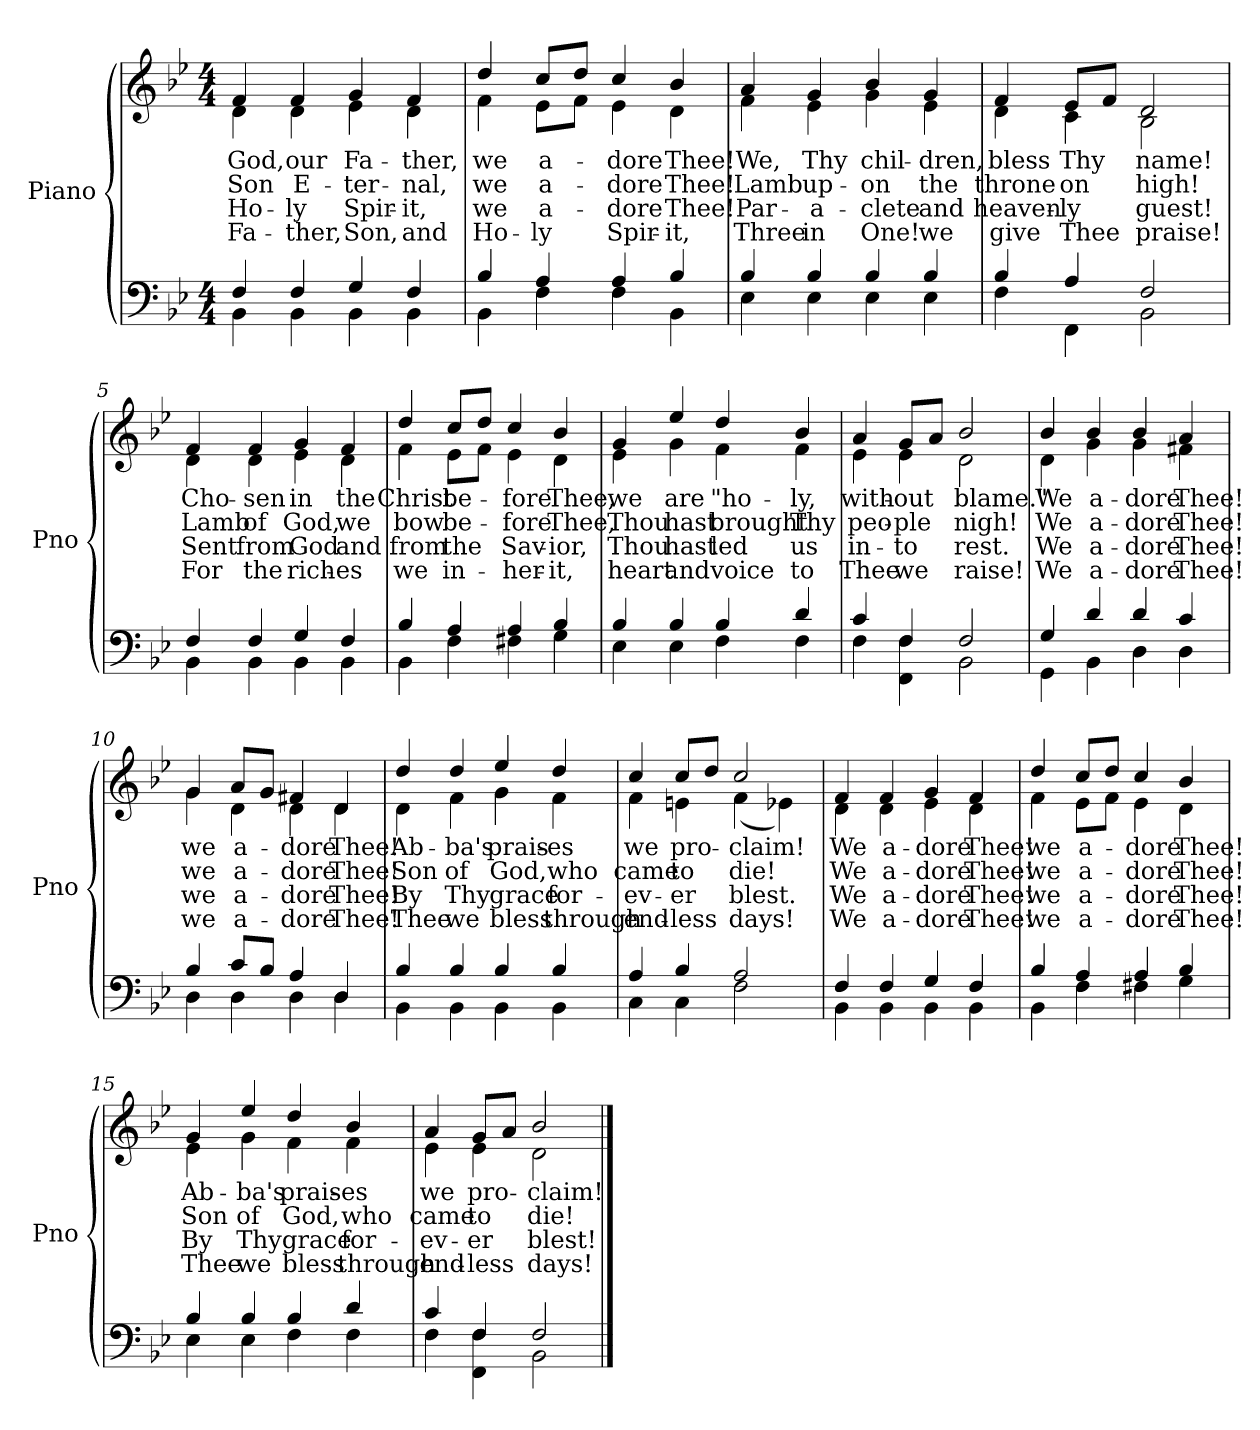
**kern	**kern	**text	**text	**text	**text
*part2	*part1	*part1	*part1	*part1	*part1
*staff2	*staff1	*staff1	*staff1	*staff1	*staff1
*I"Piano	*I"Piano	*	*	*	*
*I'Pno	*I'Pno	*	*	*	*
*clefF4	*clefG2	*	*	*	*
*k[b-e-]	*k[b-e-]	*	*	*	*
*M4/4	*M4/4	*	*	*	*
=1	=1	=1	=1	=1	=1
*^	*	*	*	*	*
!	!	!LO:TX:b:i:t=Verse	!	!	!	!
!	!	!	!LO:LY:b	!LO:LY:b	!LO:LY:b	!LO:LY:b
*	*	*^	*	*	*	*
4F/	4BB-\	4f/	4d\	God,	Son	Ho-	Fa-
!	!	!	!	!LO:LY:b	!LO:LY:b	!LO:LY:b	!LO:LY:b
4F/	4BB-\	4f/	4d\	our	E-	-ly	-ther,
!	!	!	!	!LO:LY:b	!LO:LY:b	!LO:LY:b	!LO:LY:b
4G/	4BB-\	4g/	4e-\	Fa-	-ter-	Spir-	Son,
!	!	!	!	!LO:LY:b	!LO:LY:b	!LO:LY:b	!LO:LY:b
4F/	4BB-\	4f/	4d\	-ther,	-nal,	-it,	and
=2	=2	=2	=2	=2	=2	=2	=2
!	!	!	!	!LO:LY:b	!LO:LY:b	!LO:LY:b	!LO:LY:b
4B-/	4BB-\	4dd/	4f\	we	we	we	Ho-
!	!	!	!	!LO:LY:b	!LO:LY:b	!LO:LY:b	!LO:LY:b
4A/	4F\	8cc/L	8e-\L	a-	a-	a-	-ly
.	.	8dd/J	8f\J	.	.	.	.
!	!	!	!	!LO:LY:b	!LO:LY:b	!LO:LY:b	!LO:LY:b
4A/	4F\	4cc/	4e-\	-dore	-dore	-dore	Spir-
!	!	!	!	!LO:LY:b	!LO:LY:b	!LO:LY:b	!LO:LY:b
4B-/	4BB-\	4b-/	4d\	Thee!	Thee!	Thee!	-it,
!!LO:LB:g=z	!!
=3	=3	=3	=3	=3	=3	=3	=3
!	!	!	!	!LO:LY:b	!LO:LY:b	!LO:LY:b	!LO:LY:b
4B-/	4E-\	4a/	4f\	We,	Lamb	Par-	Three
!	!	!	!	!LO:LY:b	!LO:LY:b	!LO:LY:b	!LO:LY:b
4B-/	4E-\	4g/	4e-\	Thy	up-	-a-	in
!	!	!	!	!LO:LY:b	!LO:LY:b	!LO:LY:b	!LO:LY:b
4B-/	4E-\	4b-/	4g\	chil-	-on	-clete	One!
!	!	!	!	!LO:LY:b	!LO:LY:b	!LO:LY:b	!LO:LY:b
4B-/	4E-\	4g/	4e-\	-dren,	the	and	we
=4	=4	=4	=4	=4	=4	=4	=4
!	!	!	!	!LO:LY:b	!LO:LY:b	!LO:LY:b	!LO:LY:b
4B-/	4F\	4f/	4d\	bless	throne	heaven-	give
!	!	!	!	!LO:LY:b	!LO:LY:b	!LO:LY:b	!LO:LY:b
4A/	4FF\	8e-/L	4c\	Thy	on	-ly	Thee
.	.	8f/J	.	.	.	.	.
!	!	!	!	!LO:LY:b	!LO:LY:b	!LO:LY:b	!LO:LY:b
2F/	2BB-\	2d/	2B-\	name!	high!	guest!	praise!
!!LO:LB:g=z	!!
=5	=5	=5	=5	=5	=5	=5	=5
!	!	!	!	!LO:LY:b	!LO:LY:b	!LO:LY:b	!LO:LY:b
4F/	4BB-\	4f/	4d\	Cho-	Lamb	Sent	For
!	!	!	!	!LO:LY:b	!LO:LY:b	!LO:LY:b	!LO:LY:b
4F/	4BB-\	4f/	4d\	-sen	of	from	the
!	!	!	!	!LO:LY:b	!LO:LY:b	!LO:LY:b	!LO:LY:b
4G/	4BB-\	4g/	4e-\	in	God,	God	rich-
!	!	!	!	!LO:LY:b	!LO:LY:b	!LO:LY:b	!LO:LY:b
4F/	4BB-\	4f/	4d\	the	we	and	-es
=6	=6	=6	=6	=6	=6	=6	=6
!	!	!	!	!LO:LY:b	!LO:LY:b	!LO:LY:b	!LO:LY:b
4B-/	4BB-\	4dd/	4f\	Christ	bow	from	we
!	!	!	!	!LO:LY:b	!LO:LY:b	!LO:LY:b	!LO:LY:b
4A/	4F\	8cc/L	8e-\L	be-	be-	the	in-
.	.	8dd/J	8f\J	.	.	.	.
!	!	!	!	!LO:LY:b	!LO:LY:b	!LO:LY:b	!LO:LY:b
4A/	4F#X\	4cc/	4e-\	-fore	-fore	Sav-	-her-
!	!	!	!	!LO:LY:b	!LO:LY:b	!LO:LY:b	!LO:LY:b
4B-/	4G\	4b-/	4d\	Thee,	Thee,	-ior,	-it,
!!LO:LB:g=z	!!
=7	=7	=7	=7	=7	=7	=7	=7
!	!	!	!	!LO:LY:b	!LO:LY:b	!LO:LY:b	!LO:LY:b
4B-/	4E-\	4g/	4e-\	we	Thou	Thou	heart
!	!	!	!	!LO:LY:b	!LO:LY:b	!LO:LY:b	!LO:LY:b
4B-/	4E-\	4ee-/	4g\	are	hast	hast	and
!	!	!	!	!LO:LY:b	!LO:LY:b	!LO:LY:b	!LO:LY:b
4B-/	4F\	4dd/	4f\	"ho-	brought	led	voice
!	!	!	!	!LO:LY:b	!LO:LY:b	!LO:LY:b	!LO:LY:b
4d/	4F\	4b-/	4f\	-ly,	Thy	us	to
=8	=8	=8	=8	=8	=8	=8	=8
!	!	!	!	!LO:LY:b	!LO:LY:b	!LO:LY:b	!LO:LY:b
4c/	4F\	4a/	4e-\	with-	peo-	in-	Thee
!	!	!	!	!LO:LY:b	!LO:LY:b	!LO:LY:b	!LO:LY:b
4F/	4FF\ 4F\	8g/L	4e-\	-out	-ple	-to	we
.	.	8a/J	.	.	.	.	.
!	!	!	!	!LO:LY:b	!LO:LY:b	!LO:LY:b	!LO:LY:b
2F/	2BB-\	2b-/	2d\	blame."	nigh!	rest.	raise!
!!LO:LB:g=z	!!
=9	=9	=9	=9	=9	=9	=9	=9
!	!	!	!	!LO:LY:b	!LO:LY:b	!LO:LY:b	!LO:LY:b
4G/	4GG\	4b-/	4d\	We	We	We	We
!	!	!	!	!LO:LY:b	!LO:LY:b	!LO:LY:b	!LO:LY:b
4d/	4BB-\	4b-/	4g\	a-	a-	a-	a-
!	!	!	!	!LO:LY:b	!LO:LY:b	!LO:LY:b	!LO:LY:b
4d/	4D\	4b-/	4g\	-dore	-dore	-dore	-dore
!	!	!	!	!LO:LY:b	!LO:LY:b	!LO:LY:b	!LO:LY:b
4c/	4D\	4a/	4f#X\	Thee!	Thee!	Thee!	Thee!
=10	=10	=10	=10	=10	=10	=10	=10
!	!	!	!	!LO:LY:b	!LO:LY:b	!LO:LY:b	!LO:LY:b
4B-/	4D\	4g/	4g\	we	we	we	we
!	!	!	!	!LO:LY:b	!LO:LY:b	!LO:LY:b	!LO:LY:b
8c/L	4D\	8a/L	4d\	a-	a-	a-	a-
8B-/J	.	8g/J	.	.	.	.	.
!	!	!	!	!LO:LY:b	!LO:LY:b	!LO:LY:b	!LO:LY:b
4A/	4D\	4f#X/	4d\	-dore	-dore	-dore	-dore
!	!	!	!	!LO:LY:b	!LO:LY:b	!LO:LY:b	!LO:LY:b
4D/	4D\	4d/	4d\	Thee!	Thee!	Thee!	Thee!
!!LO:LB:g=z	!!
=11	=11	=11	=11	=11	=11	=11	=11
!	!	!	!	!LO:LY:b	!LO:LY:b	!LO:LY:b	!LO:LY:b
4B-/	4BB-\	4dd/	4d\	Ab-	Son	By	Thee
!	!	!	!	!LO:LY:b	!LO:LY:b	!LO:LY:b	!LO:LY:b
4B-/	4BB-\	4dd/	4f\	-ba's	of	Thy	we
!	!	!	!	!LO:LY:b	!LO:LY:b	!LO:LY:b	!LO:LY:b
4B-/	4BB-\	4ee-/	4g\	prais-	God,	grace	bless
!	!	!	!	!LO:LY:b	!LO:LY:b	!LO:LY:b	!LO:LY:b
4B-/	4BB-\	4dd/	4f\	-es	who	for-	through
=12	=12	=12	=12	=12	=12	=12	=12
!	!	!	!	!LO:LY:b	!LO:LY:b	!LO:LY:b	!LO:LY:b
4A/	4C\	4cc/	4f\	we	came	-ev-	end-
!	!	!	!	!LO:LY:b	!LO:LY:b	!LO:LY:b	!LO:LY:b
4B-/	4C\	8cc/L	4en\	pro-	to	-er	-less
.	.	8dd/J	.	.	.	.	.
!	!	!	!	!LO:LY:b	!LO:LY:b	!LO:LY:b	!LO:LY:b
2A/	2F\	2cc/	(<4f\	-claim!	die!	blest.	days!
.	.	.	4e-X\)	.	.	.	.
!!LO:LB:g=z	!!
=13	=13	=13	=13	=13	=13	=13	=13
!	!	!	!	!LO:LY:b	!LO:LY:b	!LO:LY:b	!LO:LY:b
4F/	4BB-\	4f/	4d\	We	We	We	We
!	!	!	!	!LO:LY:b	!LO:LY:b	!LO:LY:b	!LO:LY:b
4F/	4BB-\	4f/	4d\	a-	a-	a-	a-
!	!	!	!	!LO:LY:b	!LO:LY:b	!LO:LY:b	!LO:LY:b
4G/	4BB-\	4g/	4e-\	-dore	-dore	-dore	-dore
!	!	!	!	!LO:LY:b	!LO:LY:b	!LO:LY:b	!LO:LY:b
4F/	4BB-\	4f/	4d\	Thee!	Thee!	Thee!	Thee!
=14	=14	=14	=14	=14	=14	=14	=14
!	!	!	!	!LO:LY:b	!LO:LY:b	!LO:LY:b	!LO:LY:b
4B-/	4BB-\	4dd/	4f\	we	we	we	we
!	!	!	!	!LO:LY:b	!LO:LY:b	!LO:LY:b	!LO:LY:b
4A/	4F\	8cc/L	8e-\L	a-	a-	a-	a-
.	.	8dd/J	8f\J	.	.	.	.
!	!	!	!	!LO:LY:b	!LO:LY:b	!LO:LY:b	!LO:LY:b
4A/	4F#X\	4cc/	4e-\	-dore	-dore	-dore	-dore
!	!	!	!	!LO:LY:b	!LO:LY:b	!LO:LY:b	!LO:LY:b
4B-/	4G\	4b-/	4d\	Thee!	Thee!	Thee!	Thee!
!!LO:LB:g=z	!!
=15	=15	=15	=15	=15	=15	=15	=15
!	!	!	!	!LO:LY:b	!LO:LY:b	!LO:LY:b	!LO:LY:b
4B-/	4E-\	4g/	4e-\	Ab-	Son	By	Thee
!	!	!	!	!LO:LY:b	!LO:LY:b	!LO:LY:b	!LO:LY:b
4B-/	4E-\	4ee-/	4g\	-ba's	of	Thy	we
!	!	!	!	!LO:LY:b	!LO:LY:b	!LO:LY:b	!LO:LY:b
4B-/	4F\	4dd/	4f\	prais-	God,	grace	bless
!	!	!	!	!LO:LY:b	!LO:LY:b	!LO:LY:b	!LO:LY:b
4d/	4F\	4b-/	4f\	-es	who	for-	through
=16	=16	=16	=16	=16	=16	=16	=16
!	!	!	!	!LO:LY:b	!LO:LY:b	!LO:LY:b	!LO:LY:b
4c/	4F\	4a/	4e-\	we	came	-ev-	end-
!	!	!	!	!LO:LY:b	!LO:LY:b	!LO:LY:b	!LO:LY:b
4F/	4FF\ 4F\	8g/L	4e-\	pro-	to	-er	-less
.	.	8a/J	.	.	.	.	.
!	!	!	!	!LO:LY:b	!LO:LY:b	!LO:LY:b	!LO:LY:b
2F/	2BB-\	2b-/	2d\	-claim!	die!	blest!	days!
*v	*v	*	*	*	*	*	*
*	*v	*v	*	*	*	*
==	==	==	==	==	==
*-	*-	*-	*-	*-	*-
